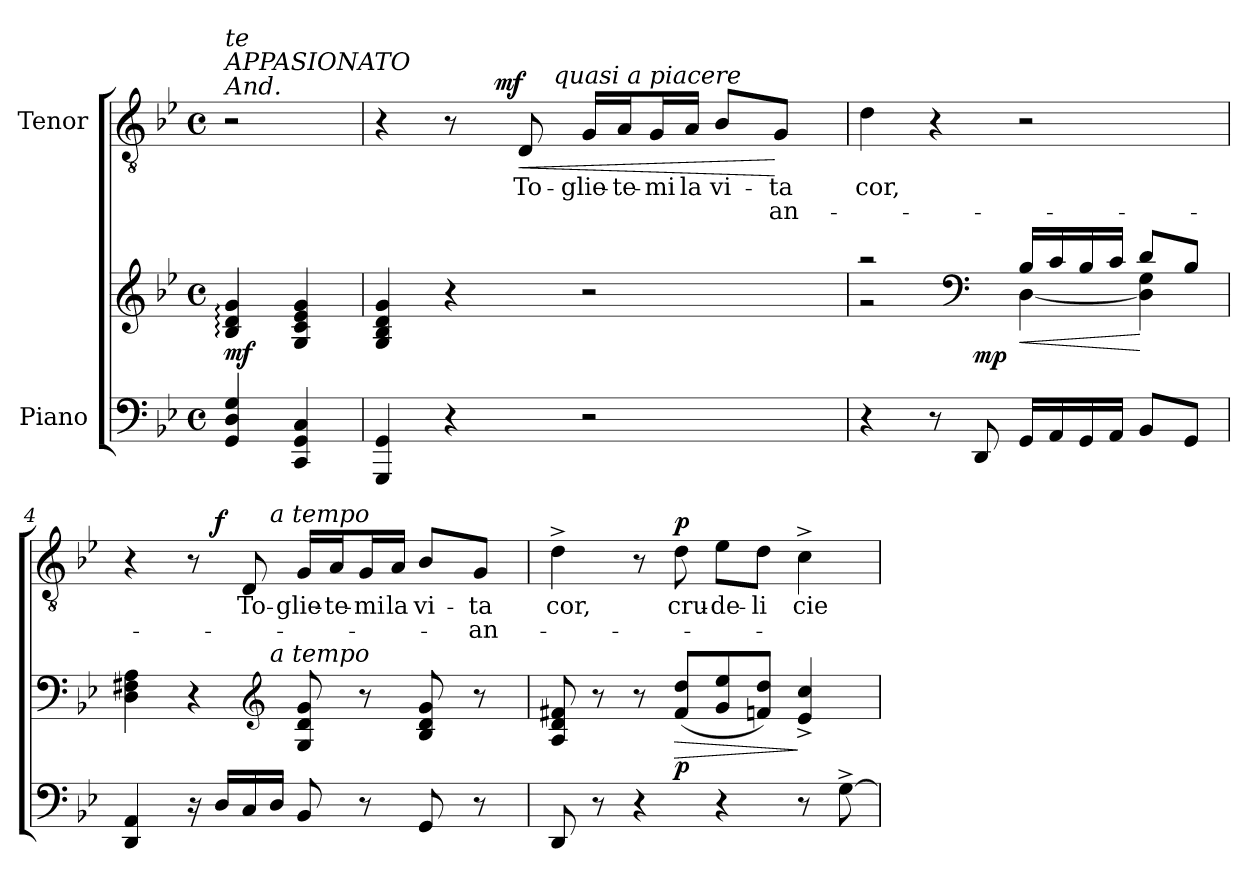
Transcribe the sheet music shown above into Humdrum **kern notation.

**kern	**kern	**dynam	**kern	**text	**text	**dynam
*part2	*part2	*part2	*part1	*part1	*part1	*part1
*staff3	*staff2	*staff2/3	*staff1	*staff1	*staff1	*staff1
*I"Piano	*	*	*I"Tenor	*	*	*
!!LO:PB:g=z
*clefF4	*clefG2	*	*clefGv2	*	*	*
*	*	*	*ITrd7c12	*	*	*
*k[b-e-]	*k[b-e-]	*	*k[b-e-]	*	*	*
*B-:	*B-:	*	*B-:	*	*	*
*M4/4	*M4/4	*	*M4/4	*	*	*
*met(c)	*met(c)	*	*met(c)	*	*	*
*MM54	*MM54	*	*MM54	*	*	*
=1	=1	=1	=1	=1	=1	=1
!	!	!	!LO:TX:a:i:t=And.	!	!	!
!	!	!	!LO:TX:i:t=APPASIONATO	!	!	!
!	!	!	!LO:TX:a:i:t=te	!	!	!
4GGi/ 4Di 4Gi	4B-i/: 4di: 4gi:	mf	2r	.	.	.
4CCi/ 4GGi 4Ci	4Gi/ 4ci 4e-i 4gi	.	.	.	.	.
=2	=2	=2	=2	=2	=2	=2
*	*	*	*^	*	*	*
*	*	*	*	*^	*	*	*
4GGGi/ 4GGi	4Gi/ 4B-i 4di 4gi	.	4r	4ryy	4ryy	.	.	.
4r	4r	.	8r	16ryy	8ryy	.	.	.
.	.	.	.	64ryy	.	.	.	.
.	.	.	.	256..ryy	.	.	.	.
.	.	.	.	2ryy	.	.	.	mf
!	!	!	!	!	!	!LO:LY:b:color=#000000	!	!LO:HP:b
.	.	.	8DDi/	.	16ryy	To-	.	<
.	.	.	.	.	256ryy	.	.	.
!	!	!	!	!	!LO:TX:a:i:t=quasi a piacere	!	!	!
.	.	.	.	.	2ryy	.	.	.
!	!	!	!	!	!	!LO:LY:b:color=#000000	!	!
2r	2r	.	16GGi/LL	.	.	-glie-	.	.
!	!	!	!	!	!	!LO:LY:b:color=#000000	!	!
.	.	.	16AAi/J	.	.	-te-	.	.
!	!	!	!	!	!	!LO:LY:b:color=#000000	!	!
.	.	.	16GGi/L	.	.	-mi	.	.
!	!	!	!	!	!	!LO:LY:b:color=#000000	!	!
.	.	.	16AAi/JJ	.	.	la	.	.
!	!	!	!	!	!	!LO:LY:b:color=#000000	!	!
.	.	.	8BB-i/L	.	.	vi-	.	.
.	.	.	.	8ryy	.	.	.	.
!	!	!	!	!	!	!LO:LY:b:color=#000000	!LO:LY:b:color=#000000	!
.	.	.	8GGi/J	.	.	-ta	an-	[
.	.	.	.	.	32...ryy	.	.	.
.	.	.	.	32ryy	.	.	.	.
.	.	.	.	128ryy	.	.	.	.
.	.	.	.	1024ryy	.	.	.	.
*	*	*	*v	*v	*v	*	*	*
!!LO:LB:g=z
=3	=3	=3	=3	=3	=3	=3
*	*^	*	*	*	*	*
*	*	*	*	*^	*	*	*
*	*	*	*	*	*^	*	*	*
!	!	!	!	!LO:TX:a:Bi:t=ten.	!	!	!	!	!
!	!	!	!	!	!	!	!LO:LY:b:color=#000000	!	!
*	*	*^	*	*v	*v	*v	*	*	*
4r	2r	2r	4.ryy	.	4Di\	-cor,	.	.
8r	.	.	.	.	4r	.	.	.
*	*clefF4	*	*	*	*	*	*	*
8DDi/	.	.	2ryy	mp	.	.	.	.
!	!	!	!	!LO:HP:b	!	!	!	!
16GGi/LL	16B-i/LL	[4Di\	.	<	2r	.	.	.
16AAi/	16ci/	.	.	.	.	.	.	.
16GGi/	16B-i/	.	.	.	.	.	.	.
16AAi/JJ	16ci/JJ	.	.	.	.	.	.	.
8BB-i/L	8di/L	4Di\] 4Gi	.	[	.	.	.	.
8GGi/J	8B-i/J	.	8ryy	.	.	.	.	.
*	*	*v	*v	*	*	*	*	*
=4	=4	=4	=4	=4	=4	=4	=4
*	*	*	*	*^	*	*	*
*	*	*	*	*	*^	*	*	*
4DDi/ 4AAi	4Di\ 4F#Xi 4Ai	4..ryy	.	4r	4ryy	4..ryy	.	.	.
16r	4r	.	.	8r	16ryy	.	.	.	.
16Di/LL	.	.	.	.	2ryy	.	.	.	f
!	!	!	!	!	!	!	!LO:LY:b:color=#000000	!	!
16Ci/	.	.	.	8DDi/	.	.	To-	.	.
*	*clefG2	*	*	*	*	*	*	*	*
!	!	!	!	!	!	!LO:TX:a:i:t=a tempo	!	!	!
!	!	!LO:TX:a:i:t=a tempo	!	!	!	!	!	!	!
16Di/JJ	.	2ryy	.	.	.	2ryy	.	.	.
!	!	!	!	!	!	!	!LO:LY:b:color=#000000	!	!
8BB-i/	8Gi/ 8di 8gi	.	.	16GGi/LL	.	.	-glie-	.	.
!	!	!	!	!	!	!	!LO:LY:b:color=#000000	!	!
.	.	.	.	16AAi/J	.	.	-te-	.	.
!	!	!	!	!	!	!	!LO:LY:b:color=#000000	!	!
8r	8r	.	.	16GGi/L	.	.	-mi	.	.
!	!	!	!	!	!	!	!LO:LY:b:color=#000000	!	!
.	.	.	.	16AAi/JJ	.	.	la	.	.
!	!	!	!	!	!	!	!LO:LY:b:color=#000000	!	!
8GGi/	8B-i/ 8di 8gi	.	.	8BB-i/L	.	.	vi-	.	.
.	.	.	.	.	8.ryy	.	.	.	.
!	!	!	!	!	!	!	!LO:LY:b:color=#000000	!LO:LY:b:color=#000000	!
8r	8r	.	.	8GGi/J	.	.	-ta	an-	.
.	.	16ryy	.	.	.	16ryy	.	.	.
*	*v	*v	*	*	*	*	*	*	*
*	*	*	*v	*v	*v	*	*	*
=5	=5	=5	=5	=5	=5	=5
*	*^	*	*^	*	*	*
*	*	*	*	*	*^	*	*	*
!	!	!	!	!	!	!	!LO:LY:b:color=#000000	!	!
*	*v	*v	*	*	*	*	*	*	*
*	*	*	*v	*v	*v	*	*	*
8DDi/	8Ai/ 8di 8f#Xi	.	4D^i\	-cor,	.	.
8r	8r	.	.	.	.	.
4r	8r	.	8r	.	.	.
!	!	!LO:HP:b	!	!	!	!
!	!	!	!	!LO:LY:b:color=#000000	!	!
.	(8f#i/ 8ddiL	> p	8Di\	cru-	.	p
!	!	!	!	!LO:LY:b:color=#000000	!	!
4r	8gi/ 8ee-i	.	8E-i\L	-de-	.	.
!	!	!	!	!LO:LY:b:color=#000000	!	!
.	8fni/ 8ddiJ)	.	8Di\J	-li	.	.
!	!	!	!	!LO:LY:b:color=#000000	!	!
8r	4e-i/^ 4cci^	]	4C^i\	cie-	.	.
[8G^i\	.	.	.	.	.	.
=	=	=	=	=	=	=
*-	*-	*-	*-	*-	*-	*-
